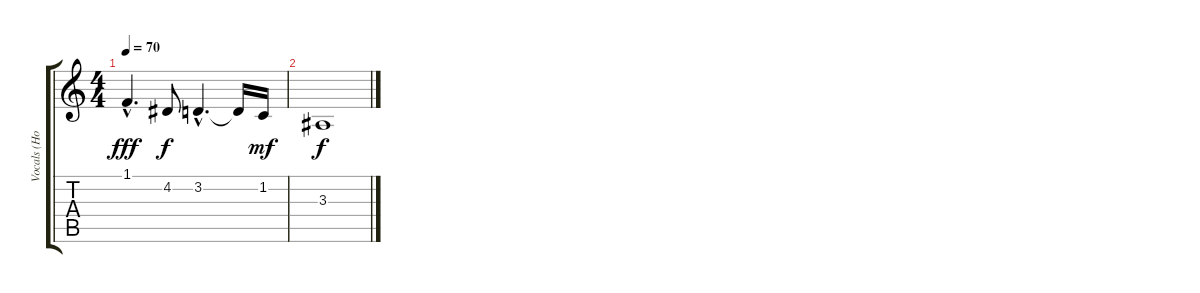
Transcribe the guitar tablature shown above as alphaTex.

\track ("Vocals (Hogson)" "Vocals (Ho") {instrument lead6voice}
\staff {score tabs}
\tuning (E4 B3 G3 D3 A2 E2) {hide}
\ts (4 4)
\tempo 70
\clef g2
\ks c
1.1{hac}.4{d dy fff} 4.2.8{dy f} 3.2{hac}.4{d} 3.2{t}.16 1.2.16{dy mf} |
3.3.1{dy f}
